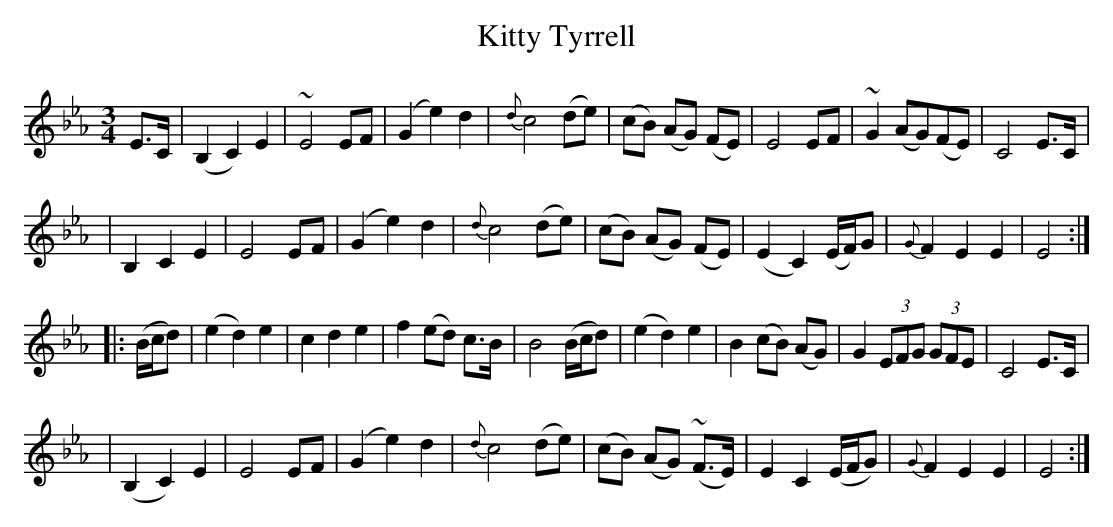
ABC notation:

X:1
T: Kitty Tyrrell
M: 3/4
L: 1/8
K: Eb
E>C \
| (B,2  C2)  E2  | ~E4 EF | (G2 e2) d2  | {d}c4 (de) \
| (cB) (AG) (FE) | E4 EF | ~G2  (AG)(FE) | C4 E>C |
| B,2  C2  E2  | E4 EF | (G2 e2) d2  | {d}c4 (de) \
| (cB) (AG) (FE) | (E2 C2)  (E/F/)G | {G}F2 E2 E2  | E4 :|
|: (B/c/d) \
| (e2 d2) e2  | c2 d2 e2  | f2  (ed) c>B | B4 (B/c/d) \
| (e2 d2) e2  | B2  (cB) (AG) | G2  (3EFG (3GFE | C4 E>C |
| (B,2 C2) E2  | E4 EF | (G2 e2) d2  | {d}c4 (de) \
| (cB) (AG) ~(F>E) | E2 C2  (E/F/G) | {G}F2 E2 E2  | E4 :|
